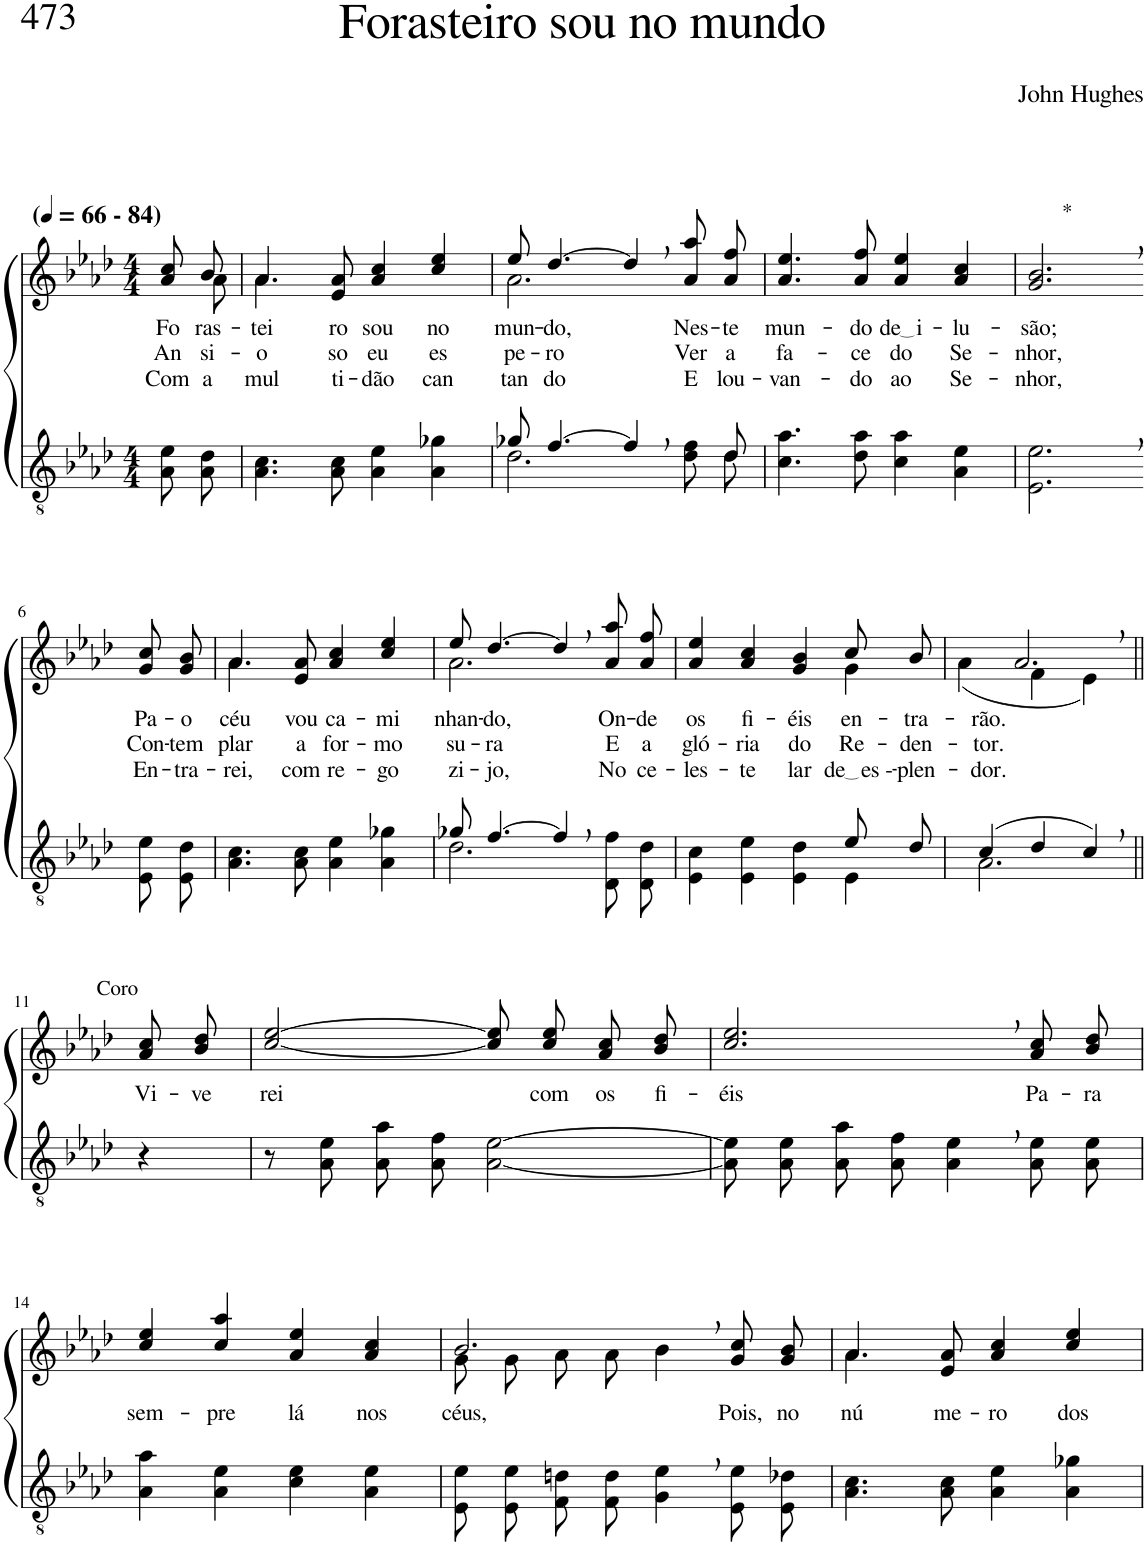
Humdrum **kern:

**kern	**kern	**text	**text	**text
*part2	*part1	*part1	*part1	*part1
*staff2	*staff1	*staff1	*staff1	*staff1
*I"Parte III e IV	*I"Parte I e II	*	*	*
*clefGv2	*clefG2	*	*	*
*Trd3c5	*Trd3c5	*	*	*
*k[b-e-a-d-]	*k[b-e-a-d-]	*	*	*
*M4/4	*M4/4	*	*	*
*MM66	*MM66	*	*	*
=1	=1	=1	=1	=1
!	!LO:TX:a:B:t=(	!	!	!
!	!LO:TX:a:B:t=- 84)	!	!	!
!	!	!LO:LY:b	!LO:LY:b	!LO:LY:b
*	*^	*	*	*
8A-\ 8e-\L	8a-/ 8cc/L	8ryy	Fo-	An-	Com
!	!	!	!LO:LY:b	!LO:LY:b	!LO:LY:b
8A-\ 8d-\J	8b-/J	8a-\	-ras-	-si-	a
=2	=2	=2	=2	=2	=2
!	!	!	!LO:LY:b	!LO:LY:b	!LO:LY:b
4.A-\ 4.c\	4.a-/	4.a-\	-tei-	-o-	mul-
!	!	!	!LO:LY:b	!LO:LY:b	!LO:LY:b
8A-\ 8c\	8e-/ 8a-/	2ryy	-ro	-so	-ti-
!	!	!	!LO:LY:b	!LO:LY:b	!LO:LY:b
4A-\ 4e-\	4a-/ 4cc/	.	sou	eu	-dão
!	!	!	!LO:LY:b	!LO:LY:b	!LO:LY:b
4A-\ 4g-X\	4cc/ 4ee-/	.	no	es-	can-
.	.	8ryy	.	.	.
=3	=3	=3	=3	=3	=3
*^	*	*	*	*	*
!	!	!	!	!LO:LY:b	!LO:LY:b	!LO:LY:b
8g-X/	2.d-\	8ee-/	2.a-\	mun-	pe-	-tan
!	!	!	!	!LO:LY:b	!LO:LY:b	!LO:LY:b
[4.f/	.	[4.dd-/	.	do,	-ro	do
4f,/]	.	4dd-,/]	.	.	.	.
!	!	!	!	!LO:LY:b	!LO:LY:b	!LO:LY:b
8ryy	8d-\ 8f\L	8a-\ 8aa-\L	4ryy	Nes-	Ver	E
!	!	!	!	!LO:LY:b	!LO:LY:b	!LO:LY:b
8d-/	8d-\J	8a-\ 8ff\J	.	-te	a	lou-
*	*	*v	*v	*	*	*
=4	=4	=4	=4	=4	=4
!	!	!	!LO:LY:b	!LO:LY:b	!LO:LY:b
*v	*v	*	*	*	*
4.c\ 4.a-\	4.a-/ 4.ee-/	mun-	fa-	-van-
!	!	!LO:LY:b	!LO:LY:b	!LO:LY:b
8d-\ 8a-\	8a-/ 8ff/	-do	-ce	-do
!	!	!LO:LY:b	!LO:LY:b	!LO:LY:b
4c\ 4a-\	4a-/ 4ee-/	de i	do	ao
!	!	!LO:LY:b	!LO:LY:b	!LO:LY:b
4A-\ 4e-\	4a-/ 4cc/	-lu-	Se-	Se-
=5	=5	=5	=5	=5
!	!LO:TX:a:t=*	!	!	!
!	!	!LO:LY:b	!LO:LY:b	!LO:LY:b
2.E-\, 2.e-\,	2.g/, 2.b-/,	-são;	-nhor,	-nhor,
!!LO:LB:g=z
=6-	=6-	=6-	=6-	=6-
!	!	!LO:LY:b	!LO:LY:b	!LO:LY:b
8E-/ 8e-/L	8g/ 8cc/L	Pa-	Con-	En-
!	!	!LO:LY:b	!LO:LY:b	!LO:LY:b
8E-/ 8d-/J	8g/ 8b-/J	-o	-tem-	-tra-
=7	=7	=7	=7	=7
!	!	!	!	!LO:LY:b
*	*^	*	*	*
!	!	!	!LO:LY:b	!LO:LY:b	!
4.A-\ 4.c\	4.a-/	4.a-\	-céu	-plar	-rei,
!	!	!	!LO:LY:b	!LO:LY:b	!LO:LY:b
8A-\ 8c\	8e-/ 8a-/	2ryy	vou	a	com
!	!	!	!LO:LY:b	!LO:LY:b	!LO:LY:b
4A-\ 4e-\	4a-/ 4cc/	.	ca-	for-	re-
!	!	!	!LO:LY:b	!LO:LY:b	!LO:LY:b
4A-\ 4g-X\	4cc/ 4ee-/	.	-mi-	-mo-	-go-
.	.	8ryy	.	.	.
=8	=8	=8	=8	=8	=8
*^	*	*	*	*	*
!	!	!	!	!LO:LY:b	!LO:LY:b	!LO:LY:b
8g-X/	2.d-\	8ee-/	2.a-\	-nhan-	-su-	-zi-
!	!	!	!	!LO:LY:b	!LO:LY:b	!LO:LY:b
[4.f/	.	[4.dd-/	.	-do,	-ra	-jo,
4f,/]	.	4dd-,/]	.	.	.	.
!	!	!	!	!LO:LY:b	!LO:LY:b	!LO:LY:b
4ryy	8D-/ 8f/L	8a-\ 8aa-\L	4ryy	On-	E	No
!	!	!	!	!LO:LY:b	!LO:LY:b	!LO:LY:b
.	8D-/ 8d-/J	8a-\ 8ff\J	.	-de	a	ce-
=9	=9	=9	=9	=9	=9	=9
!	!	!	!	!LO:LY:b	!LO:LY:b	!LO:LY:b
2.ryy	4E-\ 4c\	4a-/ 4ee-/	2.ryy	os	gló-	-les-
!	!	!	!	!LO:LY:b	!LO:LY:b	!LO:LY:b
.	4E-\ 4e-\	4a-/ 4cc/	.	fi-	-ria	-te
!	!	!	!	!LO:LY:b	!LO:LY:b	!LO:LY:b
.	4E-\ 4d-\	4g/ 4b-/	.	-éis	do	lar
!	!	!	!	!	!	!LO:LY:b
!	!	!	!	!LO:LY:b	!LO:LY:b	!
8e-/L	4E-\	8cc/L	4g\	en-	Re-	de es -
!	!	!	!	!LO:LY:b	!LO:LY:b	!LO:LY:b
8d-/J	.	8b-/J	.	-tra-	-den-	-plen-
=10	=10	=10	=10	=10	=10	=10
!	!	!	!	!LO:LY:b	!LO:LY:b	!LO:LY:b
(4c/	2.A-\	2.a-,/	(4a-\	-rão.	-tor.	-dor.
4d-/	.	.	4f\	.	.	.
4c,/)	.	.	4e-\)	.	.	.
*v	*v	*	*	*	*	*
!!LO:LB:g=z
=11||	=11||	=11||	=11||	=11||	=11||
!	!LO:TX:a:t=Coro	!	!	!	!
!	!	!	!LO:LY:b	!	!
*	*v	*v	*	*	*
4r	8a-\ 8cc\L	Vi-	.	.
!	!	!LO:LY:b	!	!
.	8b-\ 8dd-\J	-ve	.	.
=12	=12	=12	=12	=12
!	!	!LO:LY:b	!	!
8r	[2cc/ [2ee-/	rei	.	.
8A-\ 8e-\	.	.	.	.
8A-\ 8a-\L	.	.	.	.
8A-\ 8f\J	.	.	.	.
[2A-\ [2e-\	8cc]\ 8ee-]\L	.	.	.
!	!	!LO:LY:b	!	!
.	8cc\ 8ee-\J	com	.	.
!	!	!LO:LY:b	!	!
.	8a-\ 8cc\L	os	.	.
!	!	!LO:LY:b	!	!
.	8b-\ 8dd-\J	fi-	.	.
=13	=13	=13	=13	=13
!	!	!LO:LY:b	!	!
8A-]\ 8e-]\L	2.cc/, 2.ee-/,	-éis	.	.
8A-\ 8e-\J	.	.	.	.
8A-\ 8a-\L	.	.	.	.
8A-\ 8f\J	.	.	.	.
4A-\, 4e-\,	.	.	.	.
!	!	!LO:LY:b	!	!
8A-\ 8e-\L	8a-\ 8cc\L	Pa-	.	.
!	!	!LO:LY:b	!	!
8A-\ 8e-\J	8b-\ 8dd-\J	-ra	.	.
!!LO:LB:g=z
=14	=14	=14	=14	=14
!	!	!LO:LY:b	!	!
4A-\ 4a-\	4cc/ 4ee-/	sem-	.	.
!	!	!LO:LY:b	!	!
4A-\ 4e-\	4cc/ 4aa-/	-pre	.	.
!	!	!LO:LY:b	!	!
4c\ 4e-\	4a-/ 4ee-/	lá	.	.
!	!	!LO:LY:b	!	!
4A-\ 4e-\	4a-/ 4cc/	nos	.	.
=15	=15	=15	=15	=15
*	*^	*	*	*
!	!	!	!LO:LY:b	!	!
8E-/ 8e-/L	2.b-,/	8g\L	céus,	.	.
8E-/ 8e-/J	.	8g\J	.	.	.
8F/ 8dn/L	.	8a-\L	.	.	.
8F/ 8d/J	.	8a-\J	.	.	.
4G\, 4e-\,	.	4b-\	.	.	.
!	!	!	!LO:LY:b	!	!
8E-/ 8e-/L	8g/ 8cc/L	4ryy	Pois,	.	.
!	!	!	!LO:LY:b	!	!
8E-/ 8d-X/J	8g/ 8b-/J	.	no	.	.
=16	=16	=16	=16	=16	=16
!	!	!	!LO:LY:b	!	!
4.A-\ 4.c\	4.a-/	4.a-\	nú-	.	.
!	!	!	!LO:LY:b	!	!
8A-\ 8c\	8e-/ 8a-/	2ryy	me-	.	.
!	!	!	!LO:LY:b	!	!
4A-\ 4e-\	4a-/ 4cc/	.	-ro	.	.
!	!	!	!LO:LY:b	!	!
4A-\ 4g-X\	4cc/ 4ee-/	.	dos	.	.
.	.	8ryy	.	.	.
*	*v	*v	*	*	*
=	=	=	=	=
*-	*-	*-	*-	*-
